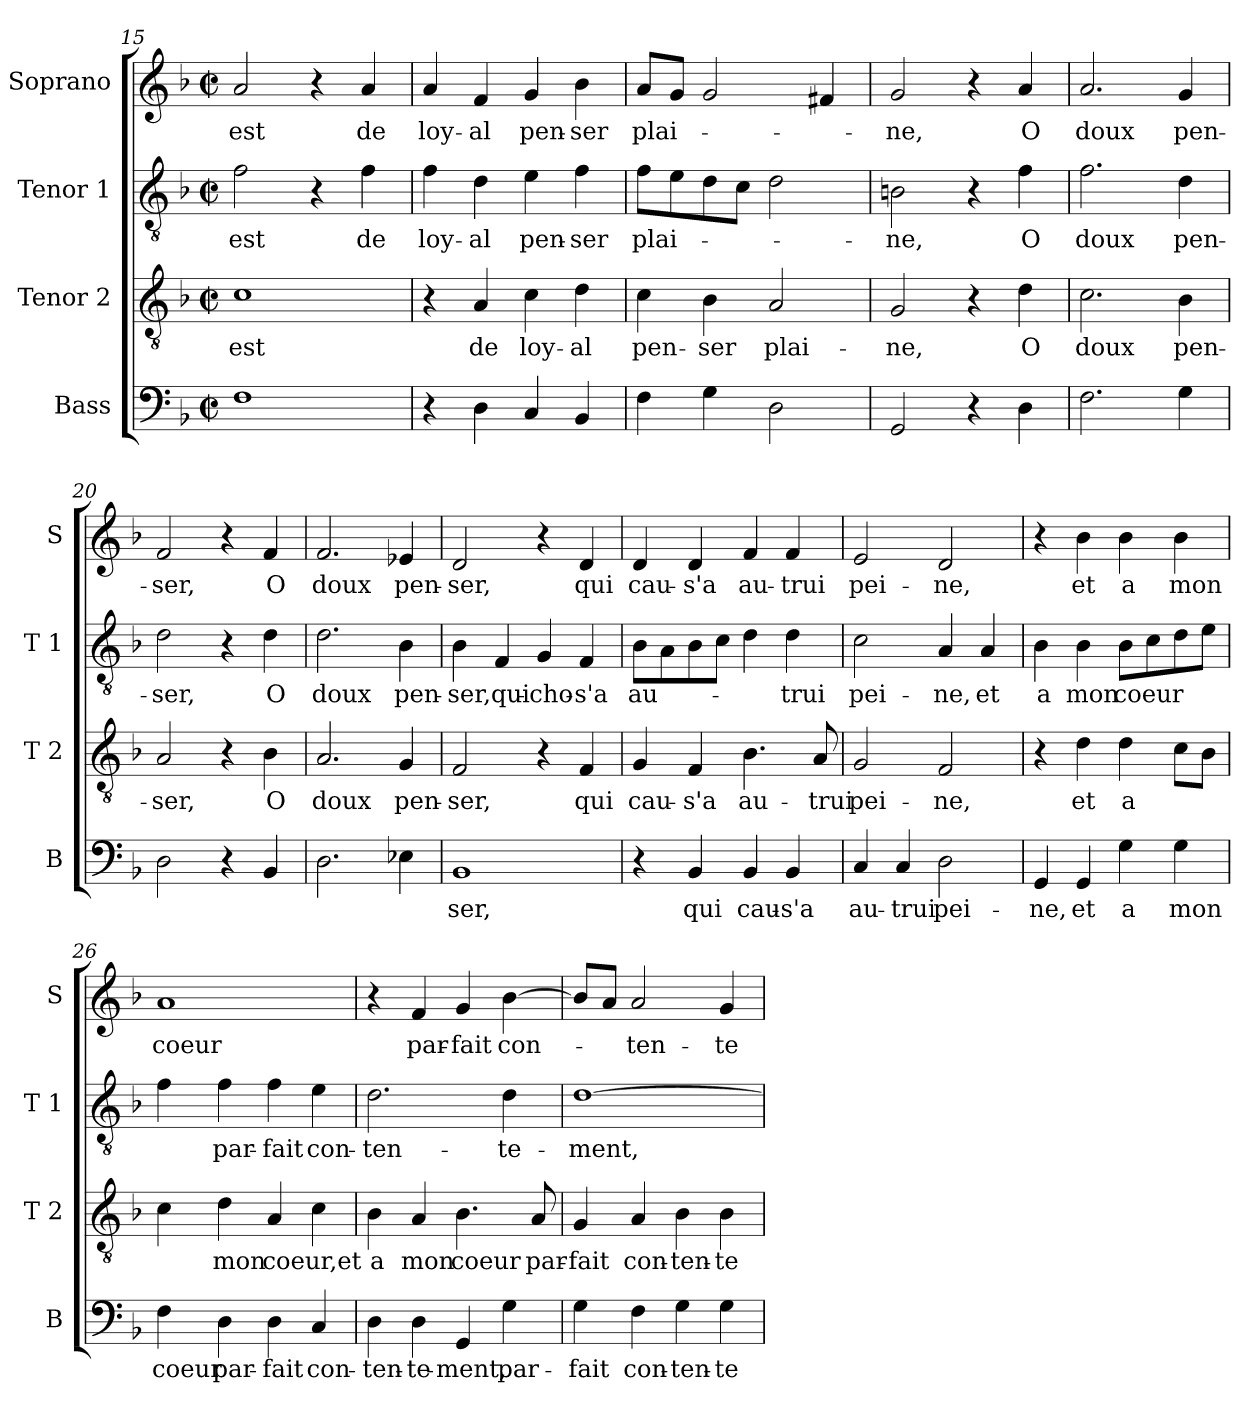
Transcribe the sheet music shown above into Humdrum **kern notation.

**kern	**text	**kern	**text	**kern	**text	**kern	**text
*part4	*part4	*part3	*part3	*part2	*part2	*part1	*part1
*staff4	*staff4	*staff3	*staff3	*staff2	*staff2	*staff1	*staff1
*I"Bass	*	*I"Tenor 2	*	*I"Tenor 1	*	*I"Soprano	*
*I'B	*	*I'T 2	*	*I'T 1	*	*I'S	*
!!LO:LB:g=z
*clefF4	*	*clefGv2	*	*clefGv2	*	*clefG2	*
*k[b-]	*	*k[b-]	*	*k[b-]	*	*k[b-]	*
*F:	*	*F:	*	*F:	*	*F:	*
*M2/2	*	*M2/2	*	*M2/2	*	*M2/2	*
*met(c|)	*	*met(c|)	*	*met(c|)	*	*met(c|)	*
=15	=15	=15	=15	=15	=15	=15	=15
1F	.	1c	est	2f\	est	2a/	est
.	.	.	.	4r	.	4r	.
.	.	.	.	4f\	de	4a/	de
=16	=16	=16	=16	=16	=16	=16	=16
4r	.	4r	.	4f\	loy-	4a/	loy-
4D\	.	4A/	de	4d\	-al	4f/	-al
4C/	.	4c\	loy-	4e\	pen-	4g/	pen-
4BB-/	.	4d\	-al	4f\	-ser	4b-\	-ser
=17	=17	=17	=17	=17	=17	=17	=17
4F\	.	4c\	pen-	8f\L	plai-	8a/L	plai-
.	.	.	.	8e\	.	8g/J	.
4G\	.	4B-\	-ser	8d\	.	2g/	.
.	.	.	.	8c\J	.	.	.
2D\	.	2A/	plai-	2d\	.	.	.
.	.	.	.	.	.	4f#X/	.
=18	=18	=18	=18	=18	=18	=18	=18
2GG/	.	2G/	-ne,	2Bn\	-ne,	2g/	-ne,
4r	.	4r	.	4r	.	4r	.
4D\	.	4d\	O	4f\	O	4a/	O
=19	=19	=19	=19	=19	=19	=19	=19
2.F\	.	2.c\	doux	2.f\	doux	2.a/	doux
4G\	.	4B-\	pen-	4d\	pen-	4g/	pen-
=20	=20	=20	=20	=20	=20	=20	=20
2D\	.	2A/	-ser,	2d\	-ser,	2f/	-ser,
4r	.	4r	.	4r	.	4r	.
4BB-/	.	4B-\	O	4d\	O	4f/	O
=21	=21	=21	=21	=21	=21	=21	=21
2.D\	.	2.A/	doux	2.d\	doux	2.f/	doux
4E-X\	.	4G/	pen-	4B-\	pen-	4e-X/	pen-
!!LO:PB:g=z
=22	=22	=22	=22	=22	=22	=22	=22
1BB-	ser,	2F/	-ser,	4B-\	-ser,qui-	2d/	-ser,
.	.	.	.	4F/	.	.	.
.	.	4r	.	4G/	-cho-	4r	.
.	.	4F/	qui	4F/	-s'a	4d/	qui
=23	=23	=23	=23	=23	=23	=23	=23
4r	.	4G/	cau-	8B-\L	au-	4d/	cau-
.	.	.	.	8A\	.	.	.
4BB-/	qui	4F/	-s'a	8B-\	.	4d/	-s'a
.	.	.	.	8c\J	.	.	.
4BB-/	cau-	4.B-\	au-	4d\	.	4f/	au-
4BB-/	-s'a	.	.	4d\	-trui	4f/	-trui
.	.	8A/	-trui	.	.	.	.
=24	=24	=24	=24	=24	=24	=24	=24
4C/	au-	2G/	pei-	2c\	pei-	2e/	pei-
4C/	-trui	.	.	.	.	.	.
2D\	pei-	2F/	-ne,	4A/	-ne,	2d/	-ne,
.	.	.	.	4A/	et	.	.
=25	=25	=25	=25	=25	=25	=25	=25
4GG/	-ne,	4r	.	4B-\	a	4r	.
4GG/	et	4d\	et	4B-\	mon	4b-\	et
4G\	a	4d\	a	8B-\L	coeur	4b-\	a
.	.	.	.	8c\	.	.	.
4G\	mon	8c\L	.	8d\	.	4b-\	mon
.	.	8B-\J	.	8e\J	.	.	.
=26	=26	=26	=26	=26	=26	=26	=26
4F\	coeur	4c\	.	4f\	.	1a	coeur
4D\	par-	4d\	mon	4f\	par-	.	.
4D\	-fait	4A/	coeur,et	4f\	-fait	.	.
4C/	con-	4c\	.	4e\	con-	.	.
=27	=27	=27	=27	=27	=27	=27	=27
4D\	-ten-	4B-\	a	2.d\	-ten-	4r	.
4D\	-te-	4A/	mon	.	.	4f/	par-
4GG/	-ment,	4.B-\	coeur	.	.	4g/	-fait
4G\	par-	.	.	4d\	-te-	[4b-\	con-
.	.	8A/	par-	.	.	.	.
=28	=28	=28	=28	=28	=28	=28	=28
4G\	-fait	4G/	-fait	[1d	-ment,	8b-/L]	.
.	.	.	.	.	.	8a/J	.
4F\	con-	4A/	con-	.	.	2a/	-ten-
4G\	-ten-	4B-\	-ten-	.	.	.	.
4G\	-te-	4B-\	-te-	.	.	4g/	-te-
=	=	=	=	=	=	=	=
*-	*-	*-	*-	*-	*-	*-	*-
